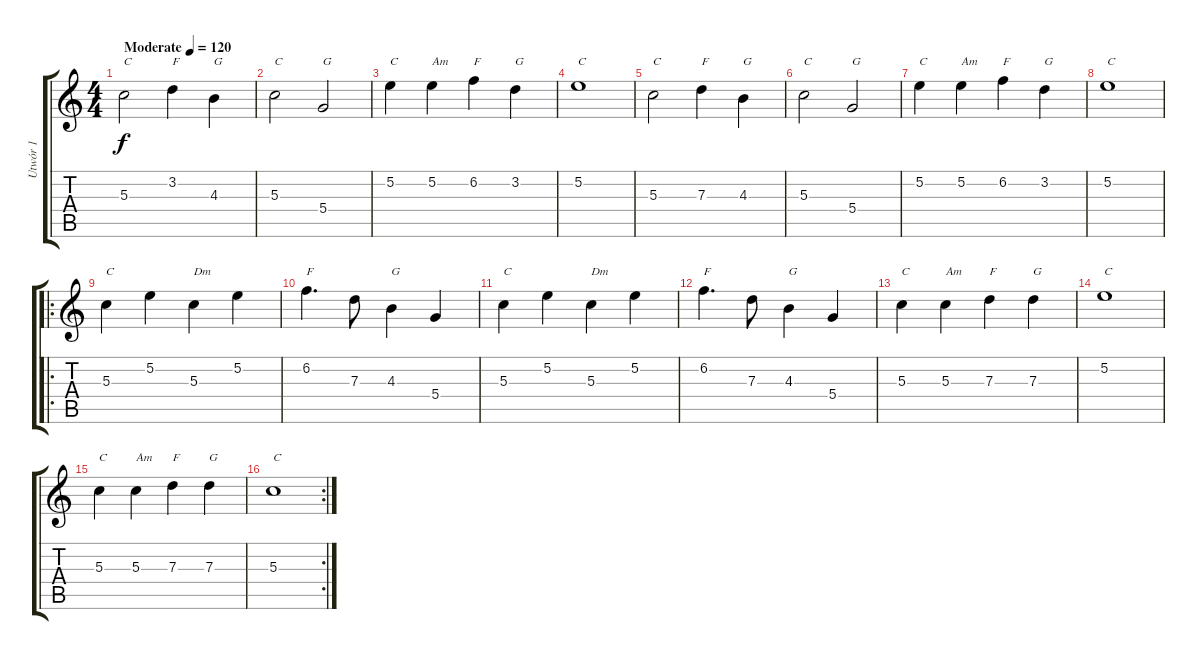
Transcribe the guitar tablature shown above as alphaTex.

\track ("Utwór 1" "Utwór 1") {instrument acousticguitarsteel}
\staff {score tabs}
\tuning (E4 B3 G3 D3 A2 E2) {hide}
\ts (4 4)
\tempo (120 "Moderate")
\clef g2
\ks c
5.3.2{txt "C" dy f instrument acousticguitarsteel} 3.2.4{txt "F"} 4.3.4{txt "G"} |
5.3.2{txt "C"} 5.4.2{txt "G"} |
5.2.4{txt "C"} 5.2.4{txt "Am"} 6.2.4{txt "F"} 3.2.4{txt "G"} |
5.2.1{txt "C"} |
5.3.2{txt "C"} 7.3.4{txt "F"} 4.3.4{txt "G"} |
5.3.2{txt "C"} 5.4.2{txt "G"} |
5.2.4{txt "C"} 5.2.4{txt "Am"} 6.2.4{txt "F"} 3.2.4{txt "G"} |
5.2.1{txt "C"} |
\ro
5.3.4{txt "C"} 5.2.4 5.3.4{txt "Dm"} 5.2.4 |
6.2.4{d txt "F"} 7.3.8 4.3.4{txt "G"} 5.4.4 |
5.3.4{txt "C"} 5.2.4 5.3.4{txt "Dm"} 5.2.4 |
6.2.4{d txt "F"} 7.3.8 4.3.4{txt "G"} 5.4.4 |
5.3.4{txt "C"} 5.3.4{txt "Am"} 7.3.4{txt "F"} 7.3.4{txt "G"} |
5.2.1{txt "C"} |
5.3.4{txt "C"} 5.3.4{txt "Am"} 7.3.4{txt "F"} 7.3.4{txt "G"} |
\rc 2
5.3.1{txt "C"}
